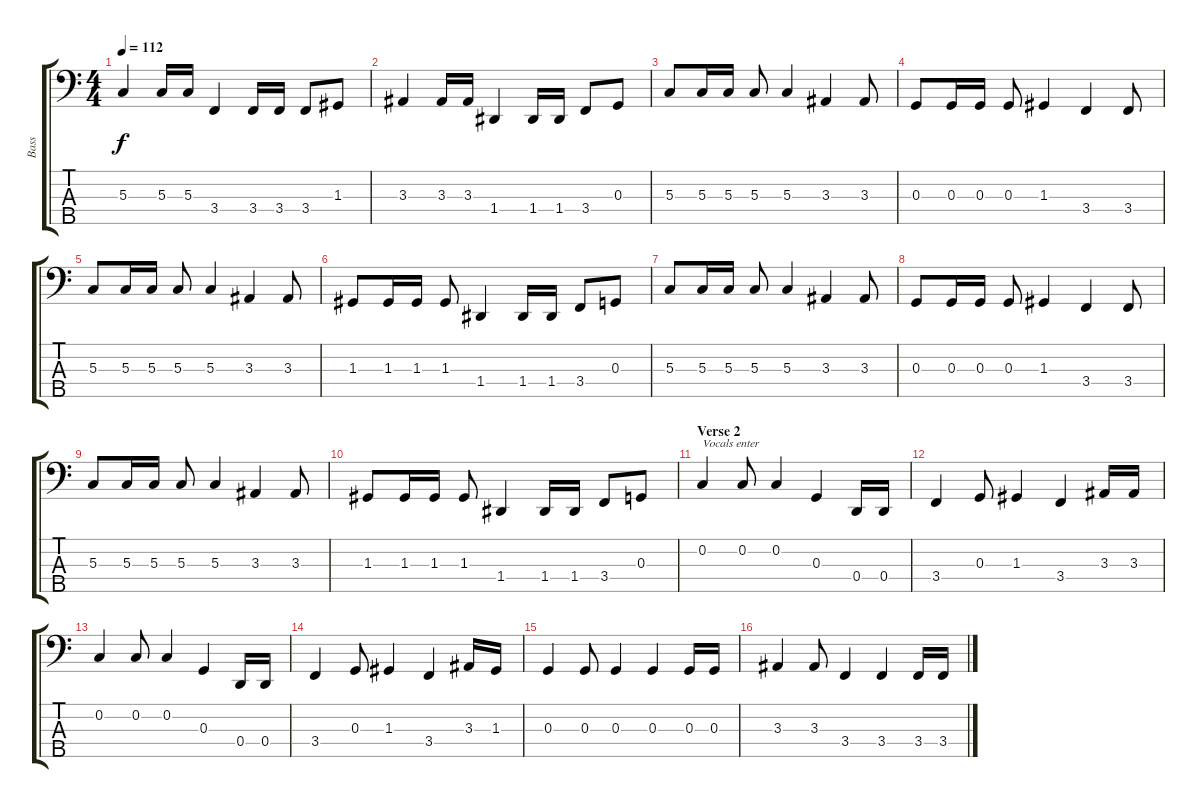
\track ("Bass" "Bass") {instrument electricbassfinger}
\staff {score tabs}
\tuning (F2 C2 G1 D1 A0) {hide}
\ts (4 4)
\tempo 112
\clef f4
\ks c
5.3.4{dy f} 5.3.16 5.3.16 3.4.4 3.4.16 3.4.16 3.4.8 1.3.8 |
3.3.4 3.3.16 3.3.16 1.4.4 1.4.16 1.4.16 3.4.8 0.3.8 |
5.3.8 5.3.16 5.3.16 5.3.8 5.3.4 3.3.4 3.3.8 |
0.3.8 0.3.16 0.3.16 0.3.8 1.3.4 3.4.4 3.4.8 |
5.3.8 5.3.16 5.3.16 5.3.8 5.3.4 3.3.4 3.3.8 |
1.3.8 1.3.16 1.3.16 1.3.8 1.4.4 1.4.16 1.4.16 3.4.8 0.3.8 |
5.3.8 5.3.16 5.3.16 5.3.8 5.3.4 3.3.4 3.3.8 |
0.3.8 0.3.16 0.3.16 0.3.8 1.3.4 3.4.4 3.4.8 |
5.3.8 5.3.16 5.3.16 5.3.8 5.3.4 3.3.4 3.3.8 |
1.3.8 1.3.16 1.3.16 1.3.8 1.4.4 1.4.16 1.4.16 3.4.8 0.3.8 |
\section ("" "Verse 2")
0.2.4{txt "Vocals enter"} 0.2.8 0.2.4 0.3.4 0.4.16 0.4.16 |
3.4.4 0.3.8 1.3.4 3.4.4 3.3.16 3.3.16 |
0.2.4 0.2.8 0.2.4 0.3.4 0.4.16 0.4.16 |
3.4.4 0.3.8 1.3.4 3.4.4 3.3.16 1.3.16 |
0.3.4 0.3.8 0.3.4 0.3.4 0.3.16 0.3.16 |
3.3.4 3.3.8 3.4.4 3.4.4 3.4.16 3.4.16
